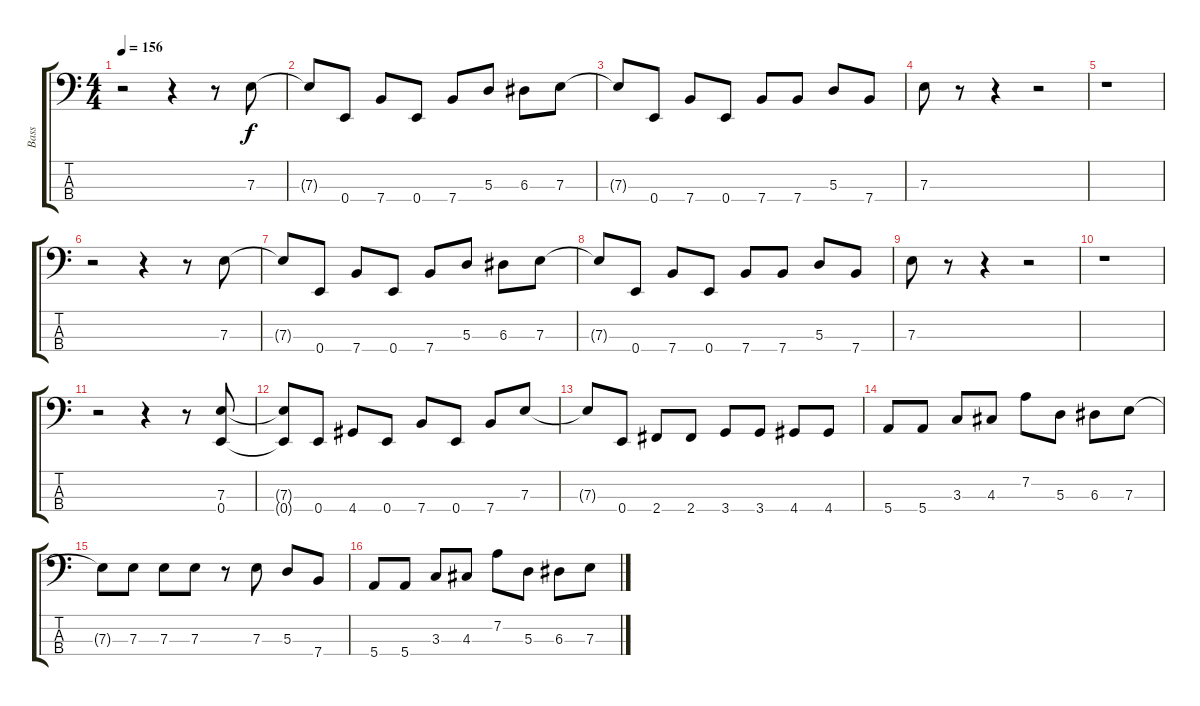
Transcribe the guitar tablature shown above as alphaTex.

\track ("Bass" "Bass") {instrument electricbasspick}
\staff {score tabs}
\tuning (G2 D2 A1 E1) {hide}
\ts (4 4)
\tempo 156
\clef f4
\ks c
r.2{dy f} r.4 r.8 7.3.8 |
7.3{t}.8 0.4.8 7.4.8 0.4.8 7.4.8 5.3.8 6.3.8 7.3.8 |
7.3{t}.8 0.4.8 7.4.8 0.4.8 7.4.8 7.4.8 5.3.8 7.4.8 |
7.3.8 r.8 r.4 r.2 |
r.1 |
r.2 r.4 r.8 7.3.8 |
7.3{t}.8 0.4.8 7.4.8 0.4.8 7.4.8 5.3.8 6.3.8 7.3.8 |
7.3{t}.8 0.4.8 7.4.8 0.4.8 7.4.8 7.4.8 5.3.8 7.4.8 |
7.3.8 r.8 r.4 r.2 |
r.1 |
r.2 r.4 r.8 (7.3 0.4).8 |
(7.3{t} 0.4{t}).8 0.4.8 4.4.8 0.4.8 7.4.8 0.4.8 7.4.8 7.3.8 |
7.3{t}.8 0.4.8 2.4.8 2.4.8 3.4.8 3.4.8 4.4.8 4.4.8 |
5.4.8 5.4.8 3.3.8 4.3.8 7.2.8 5.3.8 6.3.8 7.3.8 |
7.3{t}.8 7.3.8 7.3.8 7.3.8 r.8 7.3.8 5.3.8 7.4.8 |
5.4.8 5.4.8 3.3.8 4.3.8 7.2.8 5.3.8 6.3.8 7.3.8
